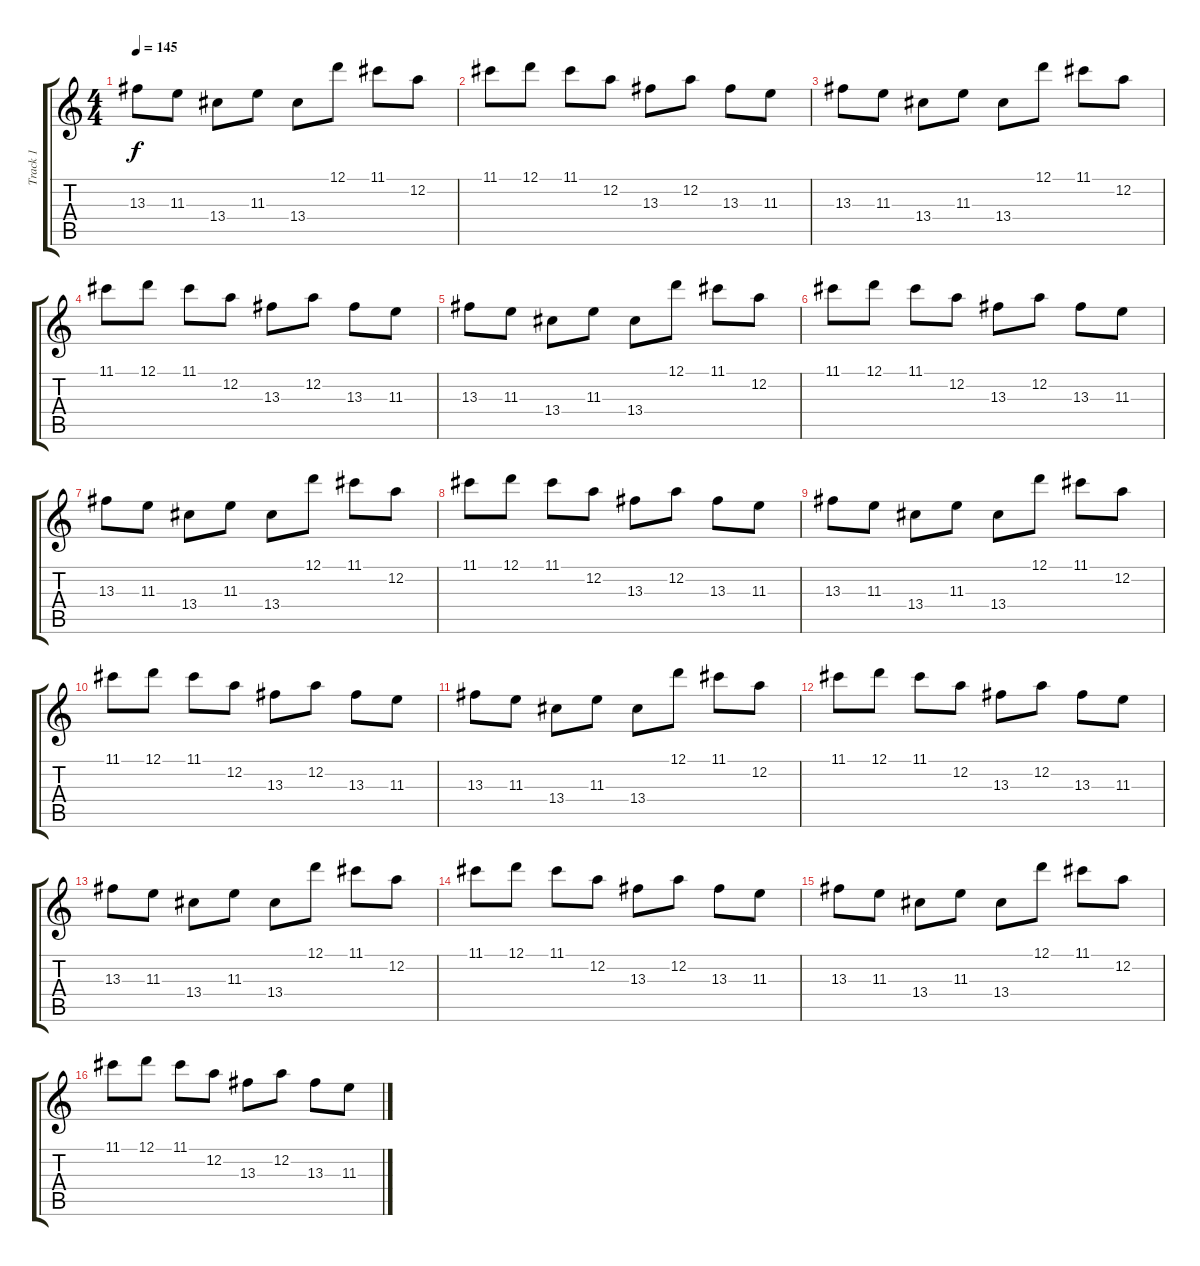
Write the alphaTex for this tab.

\track ("Track 1" "Track 1") {instrument distortionguitar}
\staff {score tabs}
\tuning (D4 A3 F3 C3 G2 C2) {hide}
\ts (4 4)
\tempo 145
\clef g2
\ks c
13.3.8{dy f} 11.3.8 13.4.8 11.3.8 13.4.8 12.1.8 11.1.8 12.2.8 |
11.1.8 12.1.8 11.1.8 12.2.8 13.3.8 12.2.8 13.3.8 11.3.8 |
13.3.8 11.3.8 13.4.8 11.3.8 13.4.8 12.1.8 11.1.8 12.2.8 |
11.1.8 12.1.8 11.1.8 12.2.8 13.3.8 12.2.8 13.3.8 11.3.8 |
13.3.8 11.3.8 13.4.8 11.3.8 13.4.8 12.1.8 11.1.8 12.2.8 |
11.1.8 12.1.8 11.1.8 12.2.8 13.3.8 12.2.8 13.3.8 11.3.8 |
13.3.8 11.3.8 13.4.8 11.3.8 13.4.8 12.1.8 11.1.8 12.2.8 |
11.1.8 12.1.8 11.1.8 12.2.8 13.3.8 12.2.8 13.3.8 11.3.8 |
13.3.8 11.3.8 13.4.8 11.3.8 13.4.8 12.1.8 11.1.8 12.2.8 |
11.1.8 12.1.8 11.1.8 12.2.8 13.3.8 12.2.8 13.3.8 11.3.8 |
13.3.8 11.3.8 13.4.8 11.3.8 13.4.8 12.1.8 11.1.8 12.2.8 |
11.1.8 12.1.8 11.1.8 12.2.8 13.3.8 12.2.8 13.3.8 11.3.8 |
13.3.8 11.3.8 13.4.8 11.3.8 13.4.8 12.1.8 11.1.8 12.2.8 |
11.1.8 12.1.8 11.1.8 12.2.8 13.3.8 12.2.8 13.3.8 11.3.8 |
13.3.8 11.3.8 13.4.8 11.3.8 13.4.8 12.1.8 11.1.8 12.2.8 |
11.1.8 12.1.8 11.1.8 12.2.8 13.3.8 12.2.8 13.3.8 11.3.8
